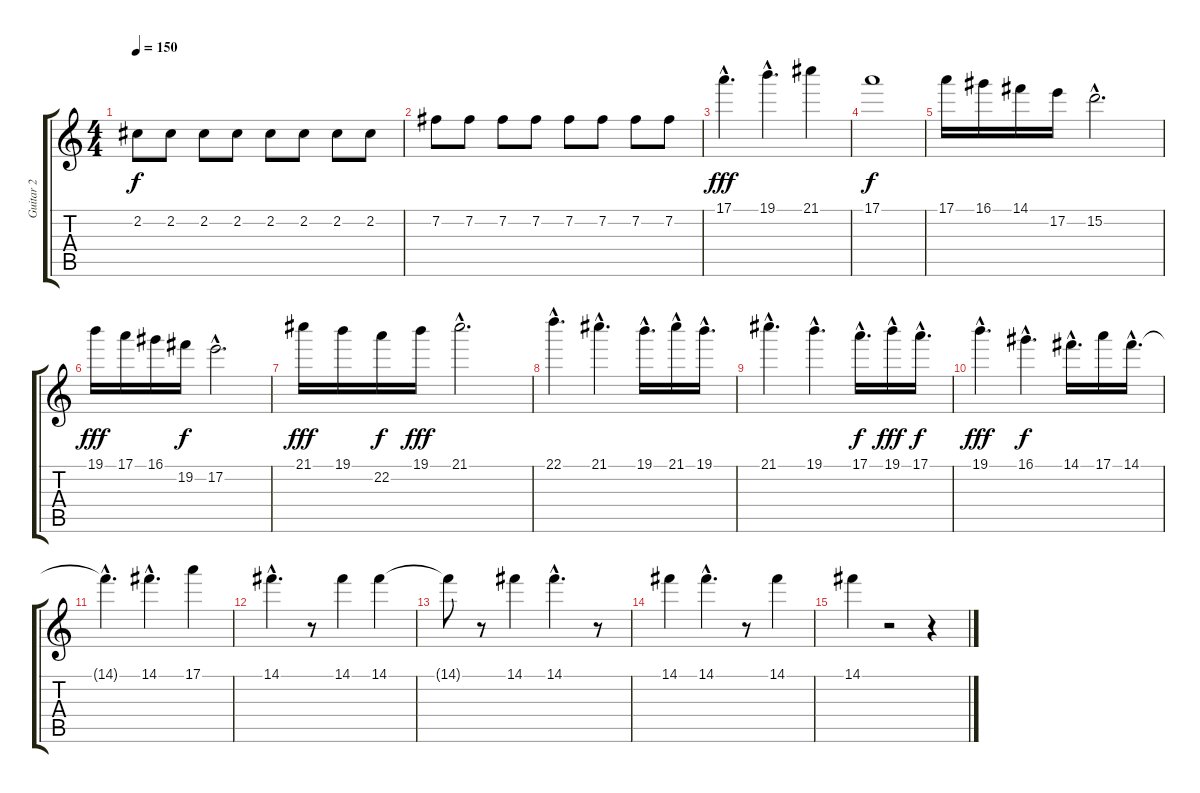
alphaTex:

\track ("Guitar 2" "Guitar 2") {instrument overdrivenguitar}
\staff {score tabs}
\tuning (E4 B3 G3 D3 A2 E2) {hide}
\ts (4 4)
\tempo 150
\clef g2
\ks c
2.2.8{dy f} 2.2.8 2.2.8 2.2.8 2.2.8 2.2.8 2.2.8 2.2.8 |
7.2.8 7.2.8 7.2.8 7.2.8 7.2.8 7.2.8 7.2.8 7.2.8 |
17.1{hac}.4{d dy fff} 19.1{hac}.4{d} 21.1.4 |
17.1.1{dy f} |
17.1.16 16.1.16 14.1.16 17.2.16 15.2{hac}.2{d} |
19.1.16{dy fff} 17.1.16 16.1.16 19.2.16{dy f} 17.2{hac}.2{d} |
21.1.16{dy fff} 19.1.16 22.2.16{dy f} 19.1.16{dy fff} 21.1{hac}.2{d} |
22.1{hac}.4{d} 21.1{hac}.4{d} 19.1{hac}.16{d} 21.1{hac}.16 19.1{hac}.16{d} |
21.1{hac}.4{d} 19.1{hac}.4{d} 17.1{hac}.16{d dy f} 19.1{hac}.16{dy fff} 17.1{hac}.16{d dy f} |
19.1{hac}.4{d dy fff} 16.1{hac}.4{d dy f} 14.1{hac}.16{d} 17.1.16 14.1{hac}.16{d} |
14.1{hac t}.4{d} 14.1{hac}.4{d} 17.1.4 |
14.1{hac}.4{d} r.8 14.1.4 14.1.4 |
14.1{t}.8 r.8 14.1.4 14.1{hac}.4{d} r.8 |
14.1.4 14.1{hac}.4{d} r.8 14.1.4 |
14.1.4 r.2 r.4
